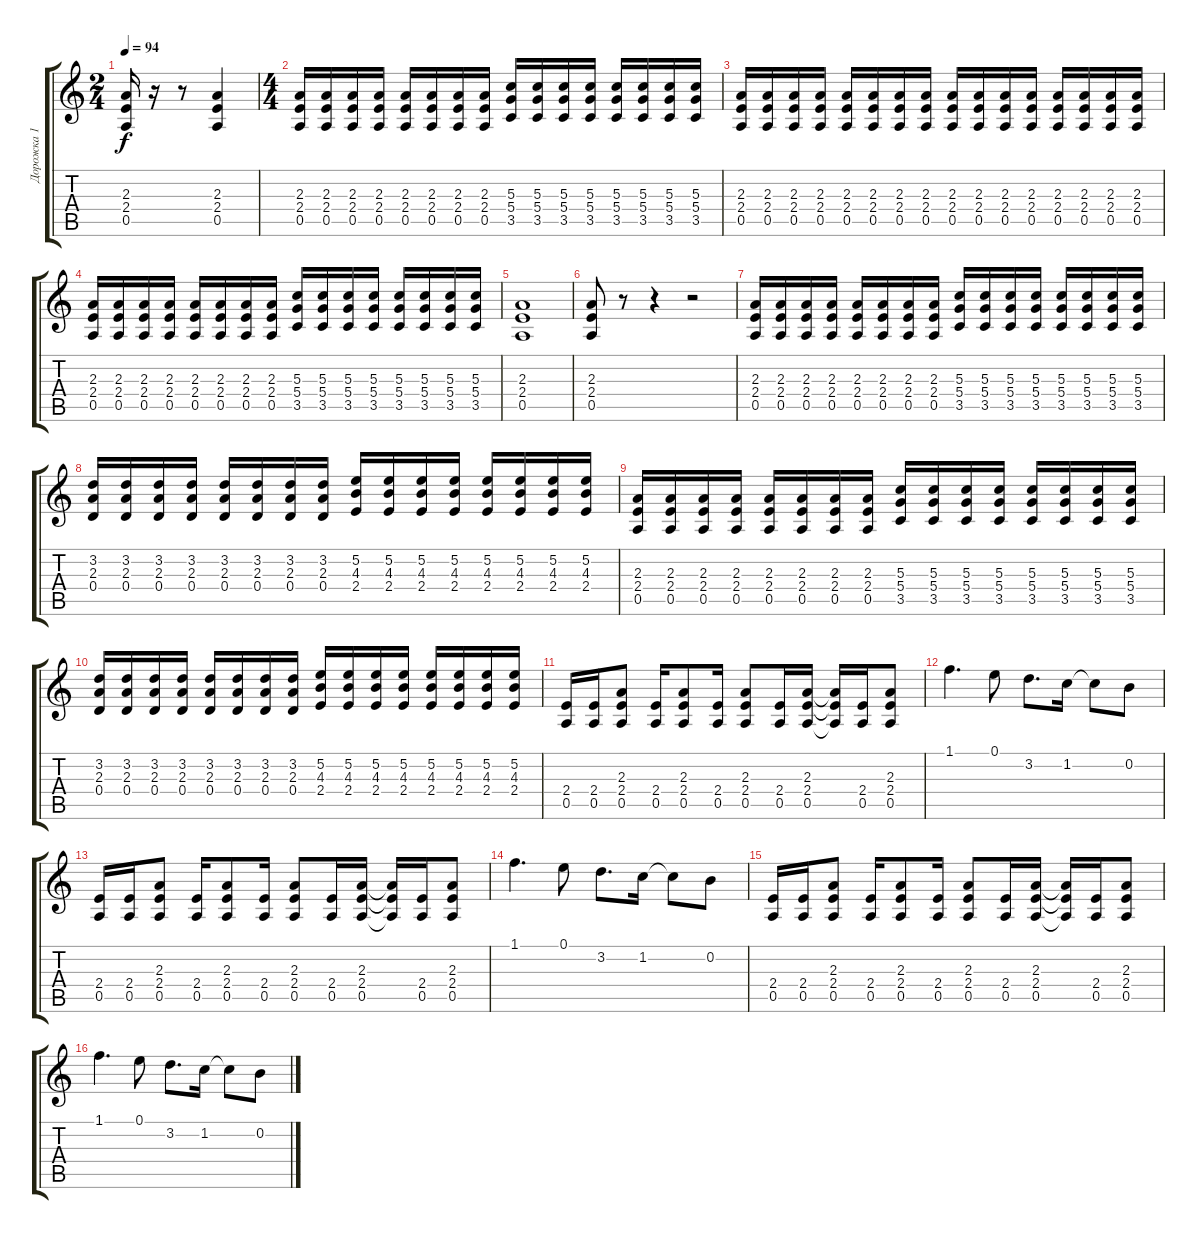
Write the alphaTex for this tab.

\track ("Дорожка 1" "Дорожка 1") {instrument distortionguitar}
\staff {score tabs}
\tuning (E4 B3 G3 D3 A2 E2) {hide}
\ts (2 4)
\tempo 94
\clef g2
\ks c
(2.3 2.4 0.5).16{dy f} r.16 r.8 (2.3 2.4 0.5).4 |
\ts (4 4)
(2.3 2.4 0.5).16 (2.3 2.4 0.5).16 (2.3 2.4 0.5).16 (2.3 2.4 0.5).16 (2.3 2.4 0.5).16 (2.3 2.4 0.5).16 (2.3 2.4 0.5).16 (2.3 2.4 0.5).16 (5.3 5.4 3.5).16 (5.3 5.4 3.5).16 (5.3 5.4 3.5).16 (5.3 5.4 3.5).16 (5.3 5.4 3.5).16 (5.3 5.4 3.5).16 (5.3 5.4 3.5).16 (5.3 5.4 3.5).16 |
(2.3 2.4 0.5).16 (2.3 2.4 0.5).16 (2.3 2.4 0.5).16 (2.3 2.4 0.5).16 (2.3 2.4 0.5).16 (2.3 2.4 0.5).16 (2.3 2.4 0.5).16 (2.3 2.4 0.5).16 (2.3 2.4 0.5).16 (2.3 2.4 0.5).16 (2.3 2.4 0.5).16 (2.3 2.4 0.5).16 (2.3 2.4 0.5).16 (2.3 2.4 0.5).16 (2.3 2.4 0.5).16 (2.3 2.4 0.5).16 |
(2.3 2.4 0.5).16 (2.3 2.4 0.5).16 (2.3 2.4 0.5).16 (2.3 2.4 0.5).16 (2.3 2.4 0.5).16 (2.3 2.4 0.5).16 (2.3 2.4 0.5).16 (2.3 2.4 0.5).16 (5.3 5.4 3.5).16 (5.3 5.4 3.5).16 (5.3 5.4 3.5).16 (5.3 5.4 3.5).16 (5.3 5.4 3.5).16 (5.3 5.4 3.5).16 (5.3 5.4 3.5).16 (5.3 5.4 3.5).16 |
(2.3 2.4 0.5).1 |
(2.3 2.4 0.5).8 r.8 r.4 r.2 |
(2.3 2.4 0.5).16{volume 10} (2.3 2.4 0.5).16 (2.3 2.4 0.5).16 (2.3 2.4 0.5).16 (2.3 2.4 0.5).16 (2.3 2.4 0.5).16 (2.3 2.4 0.5).16 (2.3 2.4 0.5).16 (5.3 5.4 3.5).16 (5.3 5.4 3.5).16 (5.3 5.4 3.5).16 (5.3 5.4 3.5).16 (5.3 5.4 3.5).16 (5.3 5.4 3.5).16 (5.3 5.4 3.5).16 (5.3 5.4 3.5).16 |
(3.2 2.3 0.4).16 (3.2 2.3 0.4).16 (3.2 2.3 0.4).16 (3.2 2.3 0.4).16 (3.2 2.3 0.4).16 (3.2 2.3 0.4).16 (3.2 2.3 0.4).16 (3.2 2.3 0.4).16 (5.2 4.3 2.4).16 (5.2 4.3 2.4).16 (5.2 4.3 2.4).16 (5.2 4.3 2.4).16 (5.2 4.3 2.4).16 (5.2 4.3 2.4).16 (5.2 4.3 2.4).16 (5.2 4.3 2.4).16 |
(2.3 2.4 0.5).16 (2.3 2.4 0.5).16 (2.3 2.4 0.5).16 (2.3 2.4 0.5).16 (2.3 2.4 0.5).16 (2.3 2.4 0.5).16 (2.3 2.4 0.5).16 (2.3 2.4 0.5).16 (5.3 5.4 3.5).16 (5.3 5.4 3.5).16 (5.3 5.4 3.5).16 (5.3 5.4 3.5).16 (5.3 5.4 3.5).16 (5.3 5.4 3.5).16 (5.3 5.4 3.5).16 (5.3 5.4 3.5).16 |
(3.2 2.3 0.4).16 (3.2 2.3 0.4).16 (3.2 2.3 0.4).16 (3.2 2.3 0.4).16 (3.2 2.3 0.4).16 (3.2 2.3 0.4).16 (3.2 2.3 0.4).16 (3.2 2.3 0.4).16 (5.2 4.3 2.4).16 (5.2 4.3 2.4).16 (5.2 4.3 2.4).16 (5.2 4.3 2.4).16 (5.2 4.3 2.4).16 (5.2 4.3 2.4).16 (5.2 4.3 2.4).16 (5.2 4.3 2.4).16 |
(2.4 0.5).16{volume 13} (2.4 0.5).16 (2.3 2.4 0.5).8 (2.4 0.5).16 (2.3 2.4 0.5).8 (2.4 0.5).16 (2.3 2.4 0.5).8 (2.4 0.5).16 (2.3 2.4 0.5).16 (2.3{t} 2.4{t} 0.5{t}).16 (2.4 0.5).16 (2.3 2.4 0.5).8 |
1.1.4{d} 0.1.8 3.2.8{d} 1.2.16 1.2{t}.8 0.2.8 |
(2.4 0.5).16 (2.4 0.5).16 (2.3 2.4 0.5).8 (2.4 0.5).16 (2.3 2.4 0.5).8 (2.4 0.5).16 (2.3 2.4 0.5).8 (2.4 0.5).16 (2.3 2.4 0.5).16 (2.3{t} 2.4{t} 0.5{t}).16 (2.4 0.5).16 (2.3 2.4 0.5).8 |
1.1.4{d} 0.1.8 3.2.8{d} 1.2.16 1.2{t}.8 0.2.8 |
(2.4 0.5).16 (2.4 0.5).16 (2.3 2.4 0.5).8 (2.4 0.5).16 (2.3 2.4 0.5).8 (2.4 0.5).16 (2.3 2.4 0.5).8 (2.4 0.5).16 (2.3 2.4 0.5).16 (2.3{t} 2.4{t} 0.5{t}).16 (2.4 0.5).16 (2.3 2.4 0.5).8 |
1.1.4{d} 0.1.8 3.2.8{d} 1.2.16 1.2{t}.8 0.2.8
